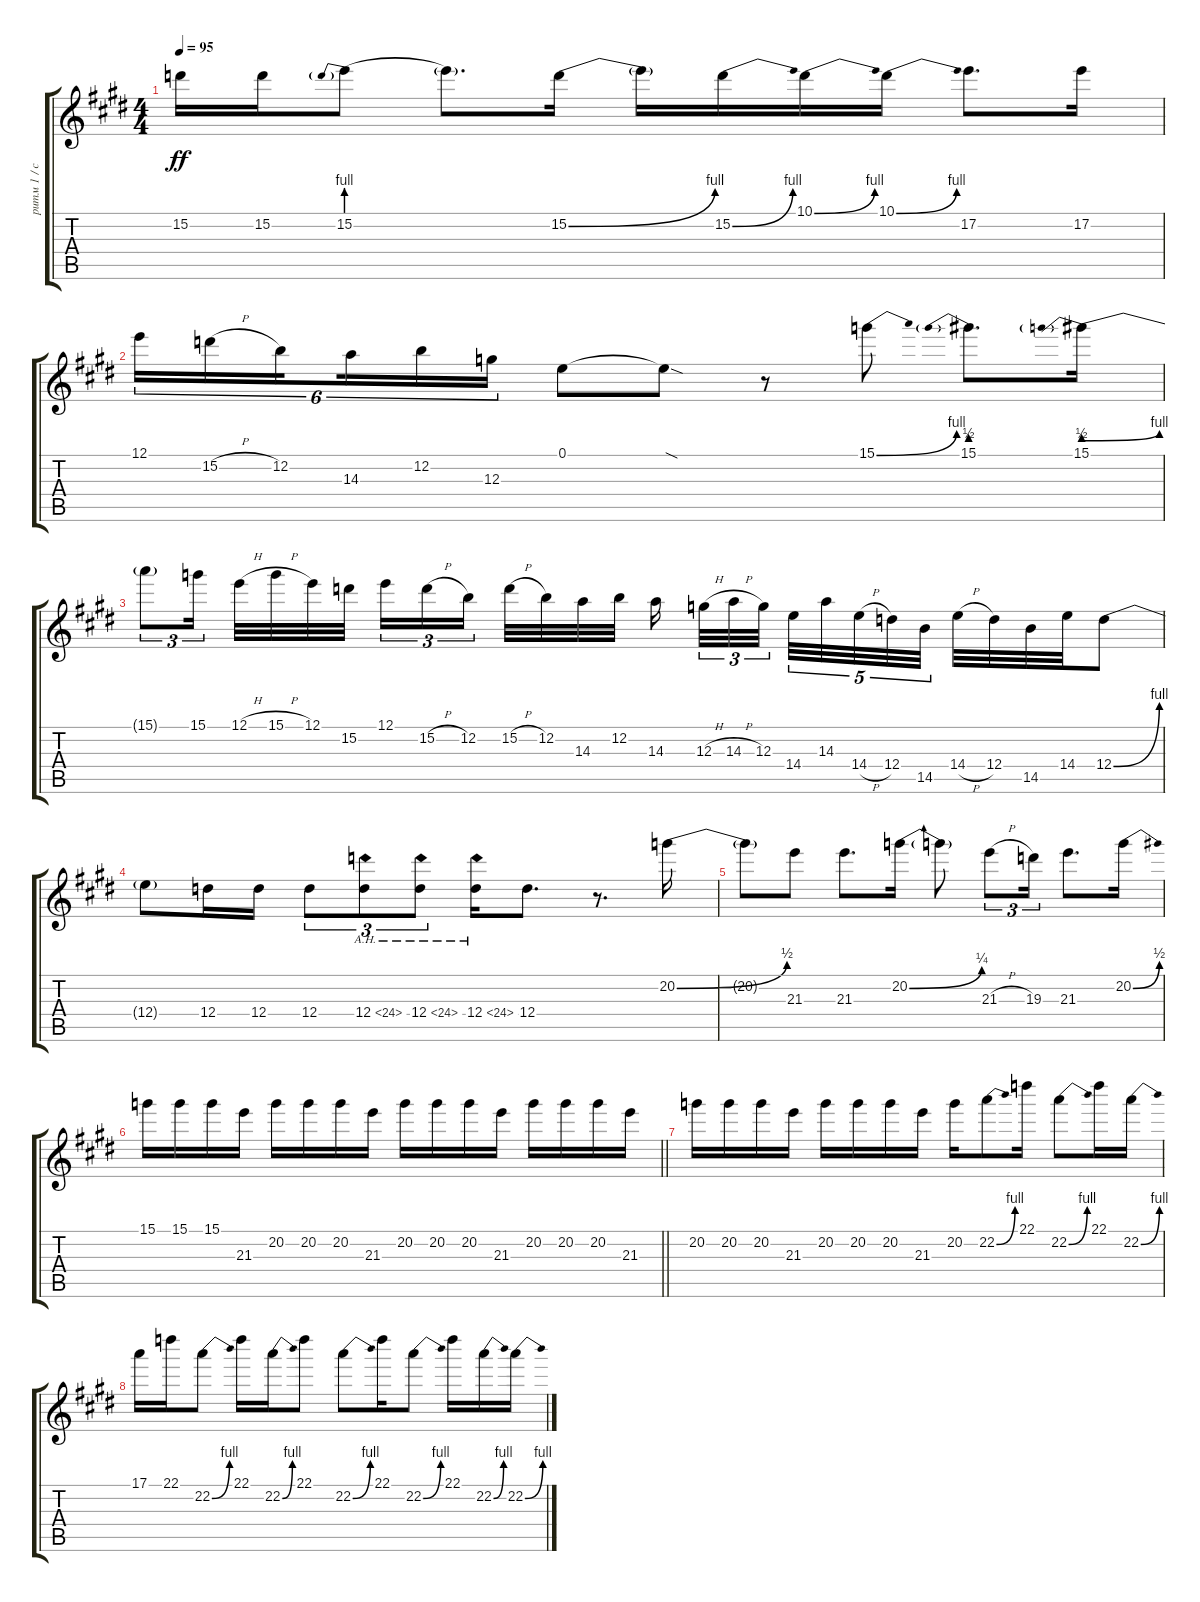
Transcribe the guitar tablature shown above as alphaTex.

\track ("ритм 1 / соло" "ритм 1 / с") {instrument overdrivenguitar}
\staff {score tabs}
\tuning (E4 B3 G3 D3 A2 E2) {hide}
\ts (4 4)
\tempo 95
\clef g2
\ks e
15.2{t}.16{dy ff} 15.2.16 15.2{be (prebend 0 4 60 4)}.8 15.2{t}.8{d} 15.2{be (bend 0 0 60 4)}.16 15.2{t}.16 15.2{be (bend 0 0 60 4)}.16 10.1{be (bend 0 0 60 4)}.16 10.1{be (bend 0 0 60 4)}.16 17.2.8{d} 17.2.16 |
12.1.16{tu (6 4)} 15.2{h}.16{tu (6 4)} 12.2.16{tu (6 4) beam splitsecondary} 14.3.16{tu (6 4)} 12.2.16{tu (6 4)} 12.3.16{tu (6 4)} 0.1.8 0.1{sod t}.8 r.8 15.1{be (bend 0 0 60 4)}.8 15.1{be (prebend 0 2 60 2)}.8{d} 15.1{be (prebendbend 0 2 60 4)}.16 |
15.1{t}.8{tu (3 2)} 15.1.16{tu (3 2) beam splitsecondary} 12.1{h}.32 15.1{h}.32 12.1.32 15.2.32 12.1.16{tu (3 2)} 15.2{h}.16{tu (3 2)} 12.2.16{tu (3 2) beam splitsecondary} 15.2{h}.32 12.2.32 14.3.32 12.2.32 14.3.16{beam splitsecondary} 12.3{h}.32{tu (3 2)} 14.3{h}.32{tu (3 2)} 12.3.32{tu (3 2) beam splitsecondary} 14.4.32{tu (5 4)} 14.3.32{tu (5 4)} 14.4{h}.32{tu (5 4)} 12.4.32{tu (5 4)} 14.5.32{tu (5 4)} 14.4{h}.32 12.4.32 14.5.32 14.4.32 12.4{be (bend 0 0 60 4)}.8 |
12.4{t}.8 12.4.16 12.4.16 12.4.8{tu (3 2)} 12.4{ah 12}.8{tu (3 2)} 12.4{ah 12}.8{tu (3 2)} 12.4{ah 12}.16 12.4.8{d} r.8{d} 20.2{be (bend 0 0 60 2)}.16 |
20.2{t}.8 21.3.8 21.3.8{d} 20.2{be (bend 0 0 60 1)}.16 20.2{t}.8 21.3{h}.8{tu (3 2)} 19.3.16{tu (3 2)} 21.3.8{d} 20.2{be (bend 0 0 60 2)}.16 |
\barLineRight lightlight
15.1.16 15.1.16 15.1.16 21.3.16 20.2.16 20.2.16 20.2.16 21.3.16 20.2.16 20.2.16 20.2.16 21.3.16 20.2.16 20.2.16 20.2.16 21.3.16 |
\section ("" "")
20.2.16 20.2.16 20.2.16 21.3.16 20.2.16 20.2.16 20.2.16 21.3.16 20.2.16 22.2{be (bend 0 0 60 4)}.8 22.1.16 22.2{be (bend 0 0 60 4)}.8 22.1.16 22.2{be (bend 0 0 60 4)}.16 |
17.1.16 22.1.16 22.2{be (bend 0 0 60 4)}.8 22.1.16 22.2{be (bend 0 0 60 4)}.16 22.1.8 22.2{be (bend 0 0 60 4)}.8 22.1.16 22.2{be (bend 0 0 60 4)}.8 22.1.16 22.2{be (bend 0 0 60 4)}.16 22.2{be (bend 0 0 60 4)}.16
